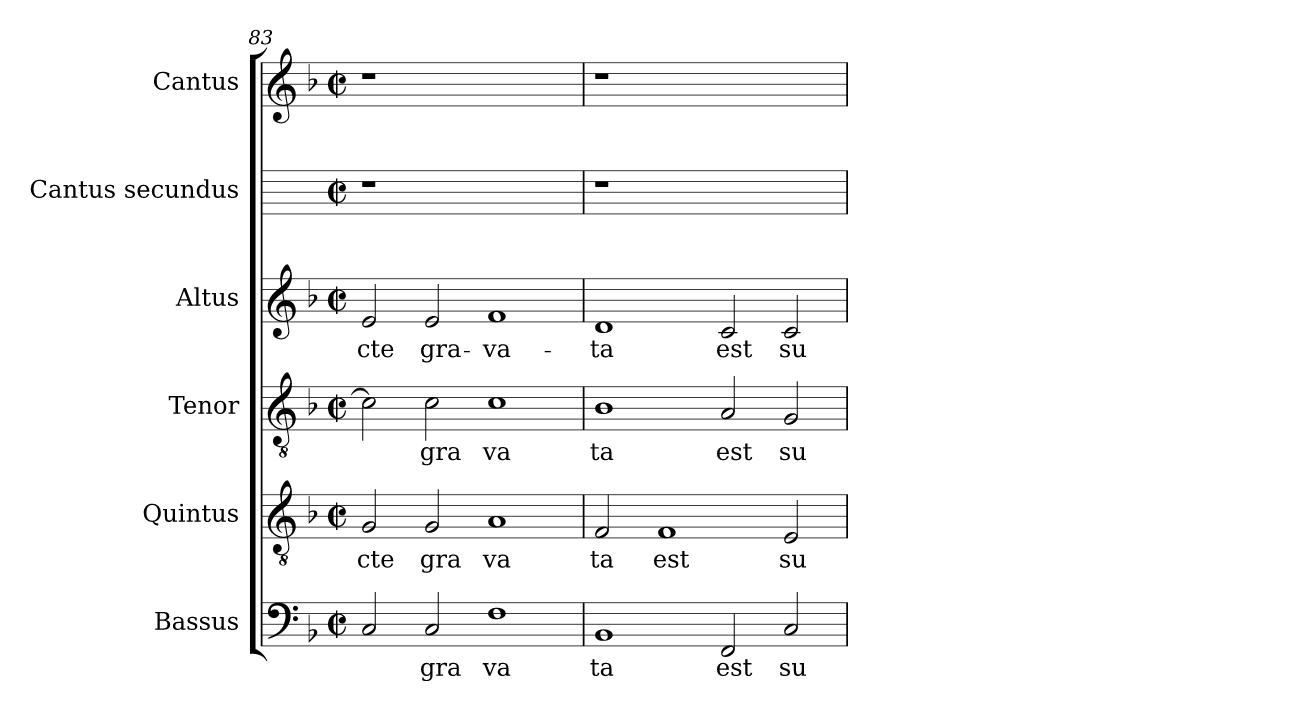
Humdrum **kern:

**kern	**text	**kern	**text	**kern	**text	**kern	**text	**kern	**kern
*part6	*part6	*part5	*part5	*part4	*part4	*part3	*part3	*part2	*part1
*staff6	*staff6	*staff5	*staff5	*staff4	*staff4	*staff3	*staff3	*staff2	*staff1
*I"Bassus	*	*I"Quintus	*	*I"Tenor	*	*I"Altus	*	*I"Cantus  secundus	*I"Cantus
*I'B	*	*I'Q	*	*I'T	*	*I'A	*	*	*I'C
*clefF4	*	*clefGv2	*	*clefGv2	*	*clefG2	*	*	*clefG2
*k[b-]	*	*k[b-]	*	*k[b-]	*	*k[b-]	*	*k[]	*k[b-]
*F:	*	*F:	*	*F:	*	*F:	*	*C:	*F:
*M2/2	*	*M2/2	*	*M2/2	*	*M2/2	*	*M2/2	*M2/2
*met(c|)	*	*met(c|)	*	*met(c|)	*	*met(c|)	*	*met(c|)	*met(c|)
=83	=83	=83	=83	=83	=83	=83	=83	=83	=83
!	!LO:LY:b:cj	!	!LO:LY:b:cj	!	!LO:LY:b:cj	!	!LO:LY:b:cj	!	!
2C/	.	2G/	cte	2c\]	.	2e/	-cte	1r	1r
!	!LO:LY:b:cj	!	!LO:LY:b:cj	!	!LO:LY:b:cj	!	!LO:LY:b:cj	!	!
2C/	gra	2G/	gra	2c\	gra	2e/	gra-	.	.
!	!LO:LY:b:cj	!	!LO:LY:b:cj	!	!LO:LY:b:cj	!	!LO:LY:b:cj	!	!
1F	va	1A	va	1c	va	1f	-va-	1ryy	1ryy
=84	=84	=84	=84	=84	=84	=84	=84	=84	=84
!	!LO:LY:b:cj	!	!LO:LY:b:cj	!	!LO:LY:b:cj	!	!LO:LY:b:cj	!	!
1BB-	ta	2F/	ta	1B-	ta	1d	-ta	1r	1r
!	!	!	!LO:LY:b:cj	!	!	!	!	!	!
.	.	1F	est	.	.	.	.	.	.
!	!LO:LY:b:cj	!	!	!	!LO:LY:b:cj	!	!LO:LY:b:cj	!	!
2FF/	est	.	.	2A/	est	2c/	est	1ryy	1ryy
!	!LO:LY:b:cj	!	!LO:LY:b:cj	!	!LO:LY:b:cj	!	!LO:LY:b:cj	!	!
2C/	su	2E/	su	2G/	su	2c/	su-	.	.
=	=	=	=	=	=	=	=	=	=
*-	*-	*-	*-	*-	*-	*-	*-	*-	*-
